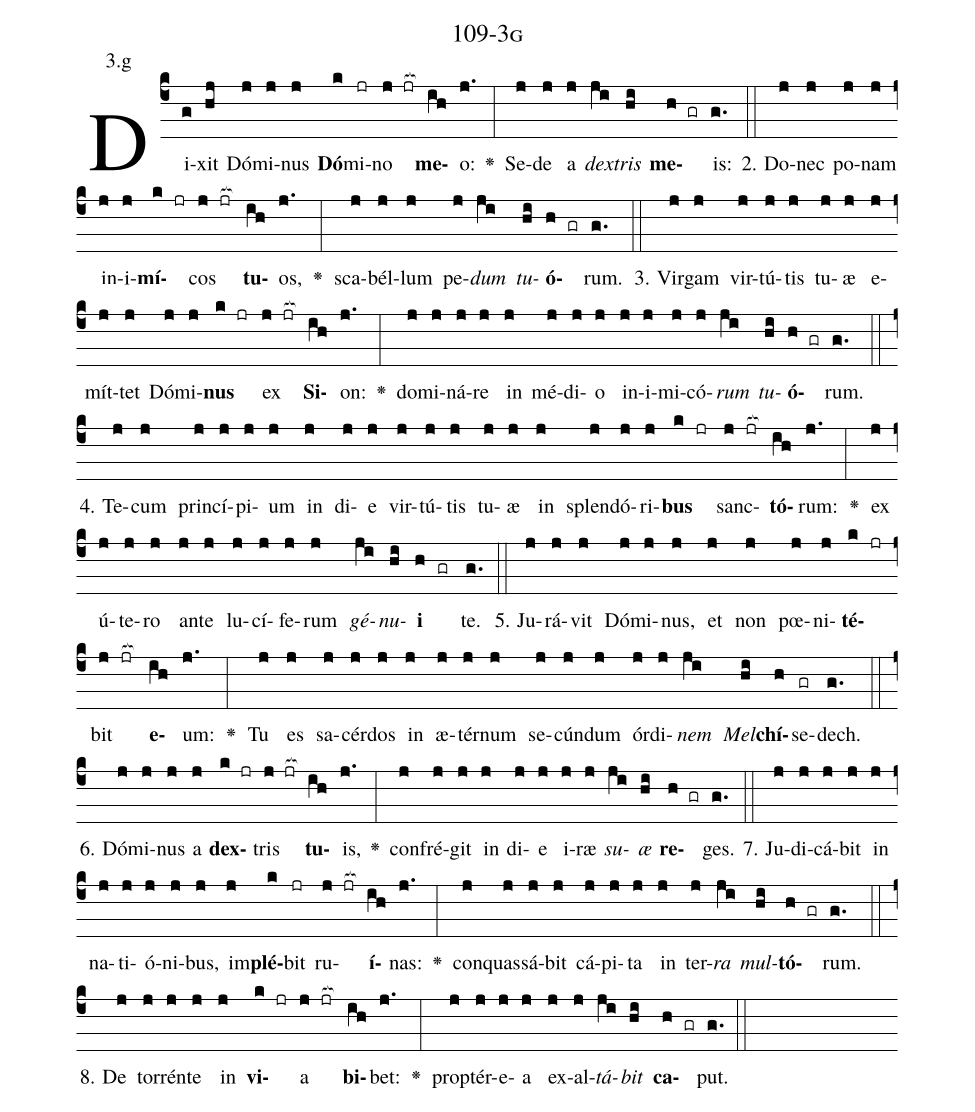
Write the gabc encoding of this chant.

name: 109-3g;
annotation: 3.g;
%%
(c4)Di(g)xit(hj) Dó(j)mi(j)nus(j) <b>Dó</b>(k)mi(jr)no(j jr[ocb:1{]) <b>me</b>(ih[ocb:0}])o:(j.) <v>\greheightstar</v>(:) Se(j)de(j) a(j) <i>dex</i>(ji)<i>tris</i>(hi) <b>me</b>(h gr)is:(g.) (::)
2. Do(j)nec(j) po(j)nam(j) in(j)i(j)<b>mí</b>(k jr)cos(j jr[ocb:1{]) <b>tu</b>(ih[ocb:0}])os,(j.) <v>\greheightstar</v>(:) sca(j)bél(j)lum(j) pe(j)<i>dum</i>(ji) <i>tu</i>(hi)<b>ó</b>(h gr)rum.(g.) (::)
3. Vir(j)gam(j) vir(j)tú(j)tis(j) tu(j)æ(j) e(j)mít(j)tet(j) Dó(j)mi(j)<b>nus</b>(k jr) ex(j jr[ocb:1{]) <b>Si</b>(ih[ocb:0}])on:(j.) <v>\greheightstar</v>(:) do(j)mi(j)ná(j)re(j) in(j) mé(j)di(j)o(j) in(j)i(j)mi(j)có(j)<i>rum</i>(ji) <i>tu</i>(hi)<b>ó</b>(h gr)rum.(g.) (::)
4. Te(j)cum(j) prin(j)cí(j)pi(j)um(j) in(j) di(j)e(j) vir(j)tú(j)tis(j) tu(j)æ(j) in(j) splen(j)dó(j)ri(j)<b>bus</b>(k jr) sanc(j jr[ocb:1{])<b>tó</b>(ih[ocb:0}])rum:(j.) <v>\greheightstar</v>(:) ex(j) ú(j)te(j)ro(j) an(j)te(j) lu(j)cí(j)fe(j)rum(j) <i>gé</i>(ji)<i>nu</i>(hi)<b>i</b>(h gr) te.(g.) (::)
5. Ju(j)rá(j)vit(j) Dó(j)mi(j)nus,(j) et(j) non(j) pœ(j)ni(j)<b>té</b>(k jr)bit(j jr[ocb:1{]) <b>e</b>(ih[ocb:0}])um:(j.) <v>\greheightstar</v>(:) Tu(j) es(j) sa(j)cér(j)dos(j) in(j) æ(j)tér(j)num(j) se(j)cún(j)dum(j) ór(j)di(j)<i>nem</i>(ji) <i>Mel</i>(hi)<b>chí</b>(h)se(gr)dech.(g.) (::)
6. Dó(j)mi(j)nus(j) a(j) <b>dex</b>(k jr)tris(j jr[ocb:1{]) <b>tu</b>(ih[ocb:0}])is,(j.) <v>\greheightstar</v>(:) con(j)fré(j)git(j) in(j) di(j)e(j) i(j)ræ(j) <i>su</i>(ji)<i>æ</i>(hi) <b>re</b>(h gr)ges.(g.) (::)
7. Ju(j)di(j)cá(j)bit(j) in(j) na(j)ti(j)ó(j)ni(j)bus,(j) im(j)<b>plé</b>(k)bit(jr) ru(j jr[ocb:1{])<b>í</b>(ih[ocb:0}])nas:(j.) <v>\greheightstar</v>(:) con(j)quas(j)sá(j)bit(j) cá(j)pi(j)ta(j) in(j) ter(j)<i>ra</i>(ji) <i>mul</i>(hi)<b>tó</b>(h gr)rum.(g.) (::)
8. De(j) tor(j)rén(j)te(j) in(j) <b>vi</b>(k jr)a(j jr[ocb:1{]) <b>bi</b>(ih[ocb:0}])bet:(j.) <v>\greheightstar</v>(:) prop(j)tér(j)e(j)a(j) ex(j)al(j)<i>tá</i>(ji)<i>bit</i>(hi) <b>ca</b>(h gr)put.(g.) (::)
